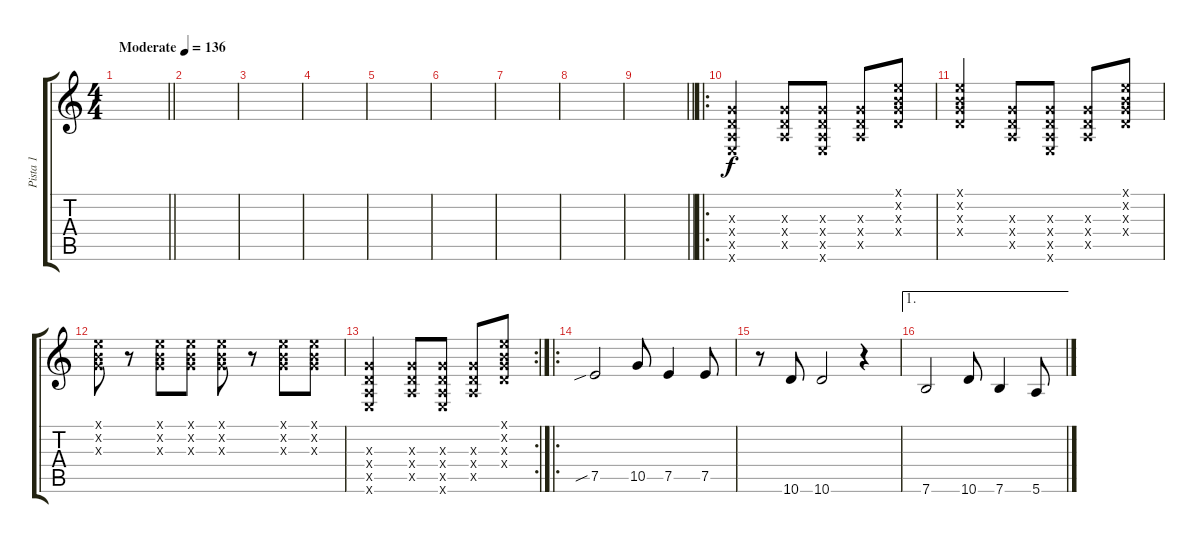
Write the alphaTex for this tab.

\track ("Pista 1" "Pista 1") {instrument distortionguitar}
\staff {score tabs}
\tuning (E4 B3 G3 D3 A2 E2) {hide}
\ts (4 4)
\tempo (136 "Moderate")
\clef g2
\barLineRight lightlight
\ks c
|
|
|
|
|
|
|
|
\barLineRight lightlight
|
\ro
(0.3{x} 0.4{x} 0.5{x} 0.6{x}).2 (0.3{x} 0.4{x} 0.5{x}).8 (0.3{x} 0.4{x} 0.5{x} 0.6{x}).8 (0.3{x} 0.4{x} 0.5{x}).8 (0.1{x} 0.2{x} 0.3{x} 0.4{x}).8 |
(0.1{x} 0.2{x} 0.3{x} 0.4{x}).2 (0.3{x} 0.4{x} 0.5{x}).8 (0.3{x} 0.4{x} 0.5{x} 0.6{x}).8 (0.3{x} 0.4{x} 0.5{x}).8 (0.1{x} 0.2{x} 0.3{x} 0.4{x}).8 |
(0.1{x} 0.2{x} 0.3{x}).8 r.8 (0.1{x} 0.2{x} 0.3{x}).8 (0.1{x} 0.2{x} 0.3{x}).8 (0.1{x} 0.2{x} 0.3{x}).8 r.8 (0.1{x} 0.2{x} 0.3{x}).8 (0.1{x} 0.2{x} 0.3{x}).8 |
\rc 2
(0.3{x} 0.4{x} 0.5{x} 0.6{x}).2 (0.3{x} 0.4{x} 0.5{x}).8 (0.3{x} 0.4{x} 0.5{x} 0.6{x}).8 (0.3{x} 0.4{x} 0.5{x}).8 (0.1{x} 0.2{x} 0.3{x} 0.4{x}).8 |
\ro
7.5{sib}.2 10.5.8 7.5.4 7.5.8 |
r.8 10.6.8 10.6.2 r.4 |
\ae 1
7.6.2 10.6.8 7.6.4 5.6.8
